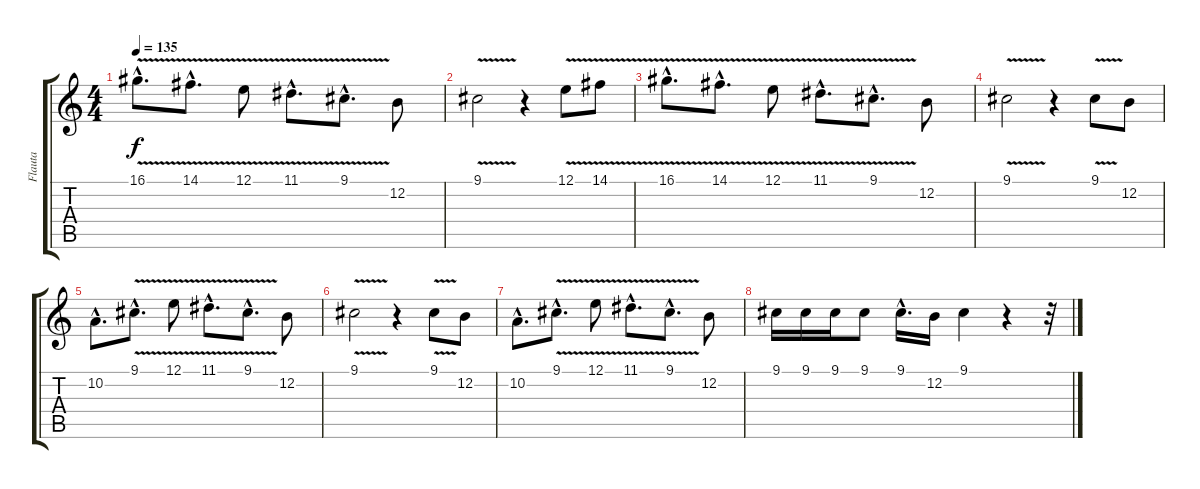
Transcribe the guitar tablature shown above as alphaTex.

\track ("Flauta" "Flauta") {instrument flute}
\staff {score tabs}
\tuning (E4 B3 G3 D3 A2 E2) {hide}
\ts (4 4)
\tempo 135
\clef g2
\ks c
16.1{v hac}.8{d dy f} 14.1{v hac}.8{d} 12.1{v}.8 11.1{v hac}.8{d} 9.1{v hac}.8{d} 12.2.8 |
9.1{v}.2 r.4 12.1{v}.8 14.1{v}.8 |
16.1{v hac}.8{d} 14.1{v hac}.8{d} 12.1{v}.8 11.1{v hac}.8{d} 9.1{v hac}.8{d} 12.2.8 |
9.1{v}.2 r.4 9.1{v}.8 12.2.8 |
10.2{hac}.8{d} 9.1{v hac}.8{d} 12.1{v}.8 11.1{v hac}.8{d} 9.1{v hac}.8{d} 12.2.8 |
9.1{v}.2 r.4 9.1{v}.8 12.2.8 |
10.2{hac}.8{d} 9.1{v hac}.8{d} 12.1{v}.8 11.1{v hac}.8{d} 9.1{v hac}.8{d} 12.2.8 |
9.1.16 9.1.16 9.1.16 9.1.8 9.1{hac}.16{d} 12.2.16 9.1.4 r.4 r.32
